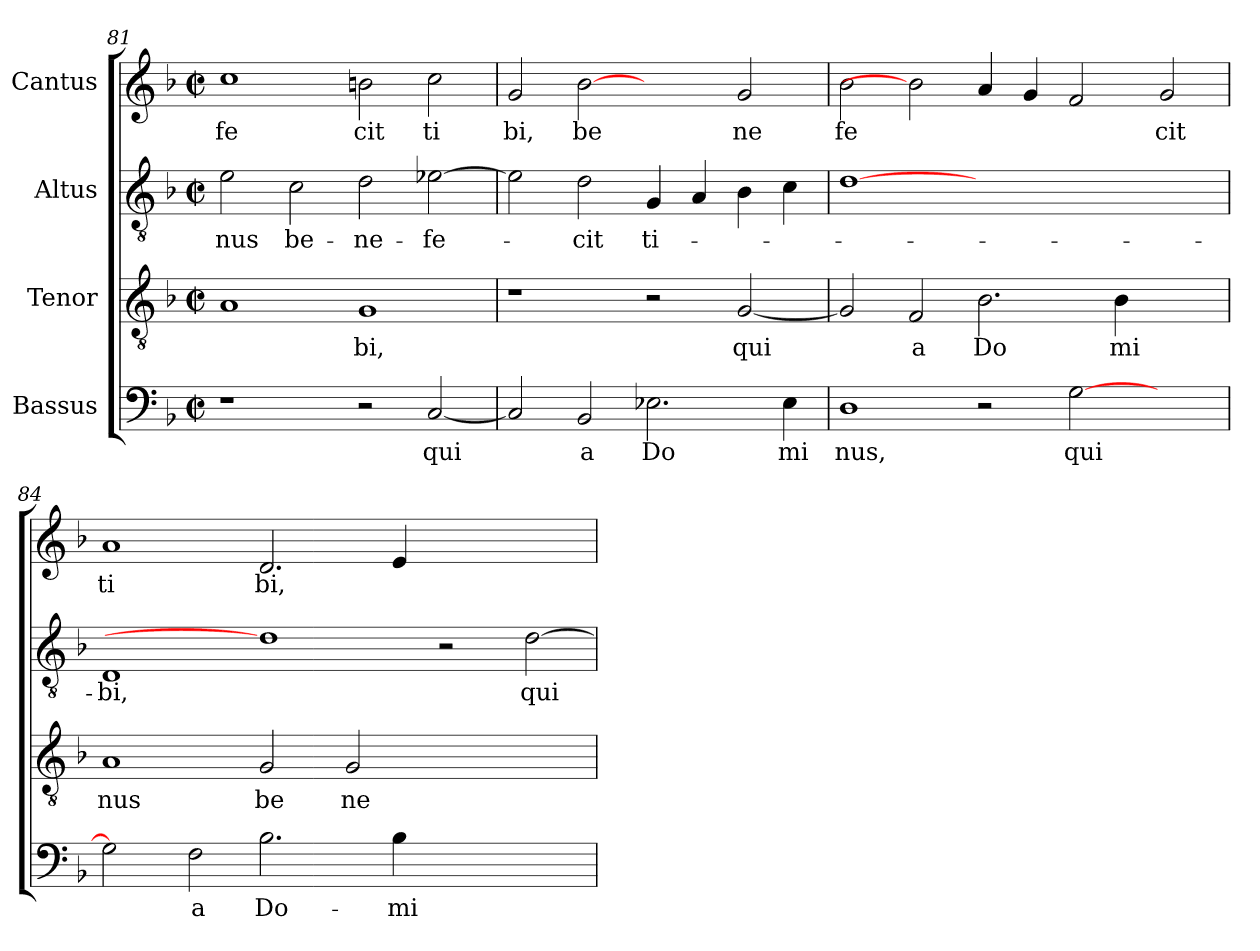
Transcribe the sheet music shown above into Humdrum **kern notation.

**kern	**text	**kern	**text	**kern	**text	**kern	**text
*part4	*part4	*part3	*part3	*part2	*part2	*part1	*part1
*staff4	*staff4	*staff3	*staff3	*staff2	*staff2	*staff1	*staff1
*I"Bassus	*	*I"Tenor	*	*I"Altus	*	*I"Cantus	*
*clefF4	*	*clefGv2	*	*clefGv2	*	*clefG2	*
*k[b-]	*	*k[b-]	*	*k[b-]	*	*k[b-]	*
*F:	*	*F:	*	*F:	*	*F:	*
*M2/2	*	*M2/2	*	*M2/2	*	*M2/2	*
*met(c|)	*	*met(c|)	*	*met(c|)	*	*met(c|)	*
=81	=81	=81	=81	=81	=81	=81	=81
!	!	!	!	!	!LO:LY:b:cj	!	!LO:LY:b:cj
1r	.	1A	.	2e\	-nus	1cc	fe
!	!	!	!	!	!LO:LY:b:cj	!	!
.	.	.	.	2c\	be-	.	.
!	!	!	!LO:LY:b:cj	!	!LO:LY:b:cj	!	!LO:LY:b:cj
2r	.	1G	bi,	2d\	-ne-	2bn\	cit
!	!LO:LY:b	!	!	!	!LO:LY:b:cj	!	!LO:LY:b:cj
[<2C/	qui	.	.	[>2e-X\	-fe-	2cc\	ti
=82	=82	=82	=82	=82	=82	=82	=82
!	!	!	!	!	!	!	!LO:LY:b:cj
2C/]	.	1r	.	2e-\]	.	2g/	bi,
!	!LO:LY:b:cj	!	!	!	!LO:LY:b:cj	!	!LO:LY:b:cj
2BB-/	a	.	.	2d\	-cit	[2b-	be
!	!LO:LY:b:cj	!	!	!	!LO:LY:b:cj	!	!
2.E-X\	Do	2r	.	4G/	ti-	2ryy	.
.	.	.	.	4A/	.	.	.
!	!	!	!LO:LY:b	!	!	!	!LO:LY:b:cj
.	.	[<2G/	qui	4B-\	.	2g/	ne
!	!LO:LY:b:cj	!	!	!	!	!	!
4E-\	mi	.	.	4c\	.	.	.
=83	=83	=83	=83	=83	=83	=83	=83
!	!LO:LY:b:cj	!	!	!	!	!	!LO:LY:b:cj
1D	nus,	2G/]	.	[1d	.	2b-\	fe
!	!	!	!LO:LY:b:cj	!	!	!	!
.	.	2F/	a	.	.	2b-]	.
!	!	!	!LO:LY:b:cj	!	!	!	!
2r	.	2.B-\	Do	1.ryy	.	4a/	.
.	.	.	.	.	.	4g/	.
!	!LO:LY:b	!	!	!	!	!	!
[>2G\	qui	.	.	.	.	2f/	.
!	!	!	!LO:LY:b:cj	!	!	!	!
.	.	4B-\	mi	.	.	.	.
!	!	!	!	!	!	!	!LO:LY:b:cj
2ryy	.	2ryy	.	.	.	2g/	cit
!!LO:LB:g=z
=84	=84	=84	=84	=84	=84	=84	=84
!	!	!	!LO:LY:b:cj	!	!LO:LY:b:cj	!	!LO:LY:b:cj
*^	*	*	*	*	*	*	*
2G\]	16ryy	.	1A	nus	1D	-bi,	1a	ti
.	1ryy	.	.	.	.	.	.	.
!	!	!LO:LY:b:cj	!	!	!	!	!	!
2F\	.	a	.	.	.	.	.	.
!	!	!LO:LY:b:cj	!	!LO:LY:b:cj	!	!	!	!LO:LY:b:cj
2.B-\	.	Do-	2G/	be	1d]	.	2.d/	bi,
.	1ryy	.	.	.	.	.	.	.
!	!	!	!	!LO:LY:b:cj	!	!	!	!
.	.	.	2G/	ne	.	.	.	.
!	!	!LO:LY:b:cj	!	!	!	!	!	!
4B-\	.	-mi-	.	.	.	.	4e/	.
1ryy	.	.	1ryy	.	2r	.	1ryy	.
.	2...ryy	.	.	.	.	.	.	.
!	!	!	!	!	!	!LO:LY:b	!	!
.	.	.	.	.	[>2d\	qui-	.	.
*v	*v	*	*	*	*	*	*	*
=	=	=	=	=	=	=	=
*-	*-	*-	*-	*-	*-	*-	*-
